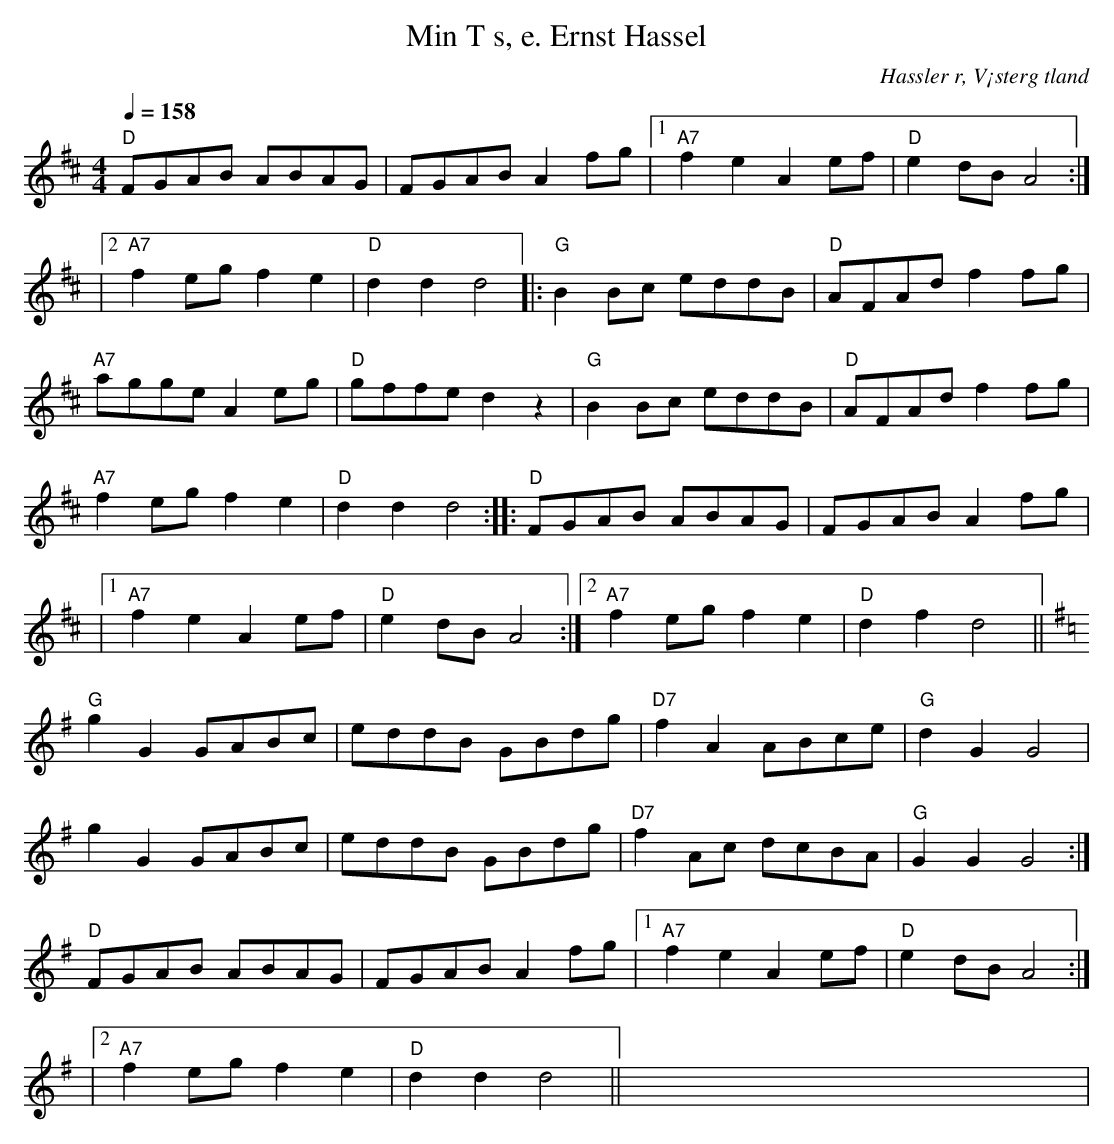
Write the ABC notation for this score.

X:1
T:Min T s, e. Ernst Hassel
O:Hassler r, V¡sterg tland
M:4/4
L:1/8
Q:1/4=158
K:D
"D"FGAB ABAG | FGAB A2 fg |1 "A7"f2 e2 A2 ef | "D"e2 dB A4  :|
|2 "A7"f2 eg f2 e2 | "D"d2d2d4 |: "G"B2 Bc eddB | "D"AFAd f2 fg |
"A7"agge A2 eg | "D"gffe d2z2 | "G"B2 Bc eddB | "D"AFAd f2 fg |
"A7"f2eg f2e2 | "D"d2d2d4 :: "D"FGAB ABAG | FGAB A2 fg |
|1 "A7"f2 e2 A2 ef | "D"e2 dB A4 :|2 "A7"f2 eg f2 e2 | "D"d2f2d4 ||
[K:G] "G"g2 G2 GABc | eddB GBdg | "D7"f2 A2 ABce | "G"d2 G2 G4 |
g2 G2 GABc | eddB GBdg | "D7"f2 Ac dcBA | "G"G2 G2 G4 :|
"D"FGAB ABAG | FGAB A2 fg |1 "A7"f2 e2 A2 ef | "D"e2 dB A4  :|
|2 "A7"f2 eg f2 e2 | "D"d2d2d4 || xxxxxxxxxxx|
